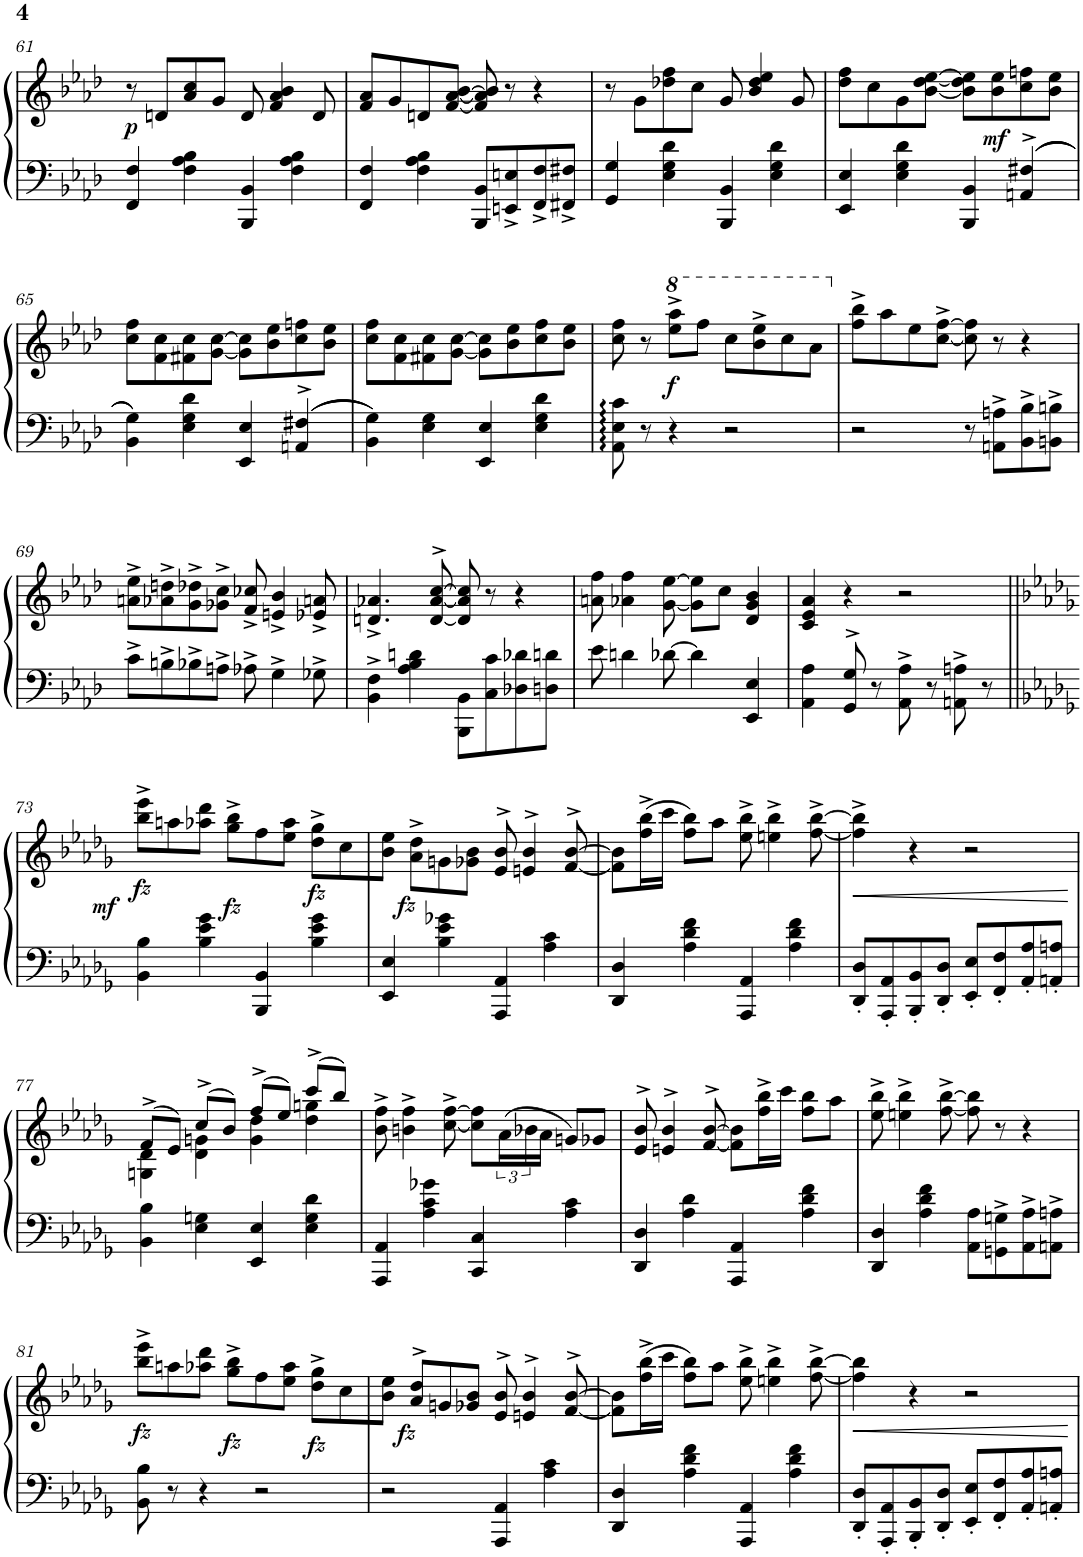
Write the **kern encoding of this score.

**kern	**kern	**dynam
*part1	*part1	*part1
*staff2	*staff1	*staff1/2
*I"Piano	*	*
*I'Pno.	*	*
!!LO:PB:g=z
*clefF4	*clefG2	*
*k[b-e-a-d-]	*k[b-e-a-d-]	*
*M2/2	*M2/2	*
*met(c|)	*met(c|)	*
=61	=61	=61
!	!	!LO:DY:b
4FF/ 4F/	8r	p
.	8dn/L	.
4F\ 4A-\ 4B-\	8a-/ 8cc/	.
.	8g/J	.
4BBB-/ 4BB-/	8d/	.
.	4f/ 4a-/ 4b-/	.
4F\ 4A-\ 4B-\	.	.
.	8d/	.
=62	=62	=62
4FF/ 4F/	8f/ 8a-/L	.
.	8g/	.
4F\ 4A-\ 4B-\	8dn/	.
.	[8f/ [8a-/ [8b-/J	.
8BBB-/ 8BB-/L	8f/] 8a-/] 8b-/]	.
8EEn/^ 8En/^	8r	.
8FF/^ 8F/^	4r	.
8FF#X/^ 8F#X/^J	.	.
=63	=63	=63
4GG/ 4G/	8r	.
.	8g\L	.
4E-\ 4G\ 4d-\	8dd-X\ 8ff\	.
.	8cc\J	.
4BBB-/ 4BB-/	8g/	.
.	4b-/ 4dd-/ 4ee-/	.
4E-\ 4G\ 4d-\	.	.
.	8g/	.
=64	=64	=64
4EE-/ 4E-/	8dd-\ 8ff\L	.
.	8cc\	.
4E-\ 4G\ 4d-\	8g\	.
.	[8b-\ [8dd-\ [8ee-\J	.
4BBB-/ 4BB-/	8b-\] 8dd-\] 8ee-\]L	.
!	!	!LO:DY:b
.	8b-\ 8ee-\	mf
4AAn/^> 4F#X/^>	8cc\ 8ffn\	.
.	8b-\ 8ee-\J	.
!!LO:LB:g=z
=65	=65	=65
4BB-\ 4G\	8cc\ 8ff\L	.
.	8f\ 8cc\	.
4E-\ 4G\ 4d-\	8f#X\ 8cc\	.
.	[8g\ [8cc\J	.
4EE-/ 4E-/	8g\] 8cc\]L	.
.	8b-\ 8ee-\	.
4AAn/^> 4F#X/^>	8cc\ 8ffn\	.
.	8b-\ 8ee-\J	.
=66	=66	=66
4BB-\ 4G\	8cc\ 8ff\L	.
.	8f\ 8cc\	.
4E-\ 4G\	8f#X\ 8cc\	.
.	[8g\ [8cc\J	.
4EE-/ 4E-/	8g\] 8cc\]L	.
.	8b-\ 8ee-\	.
4E-\ 4G\ 4d-\	8cc\ 8ff\	.
.	8b-\ 8ee-\J	.
=67	=67	=67
8AA-\ 8E-\ 8c\	8cc\ 8ff\	.
8r	8r	.
*	*8va	*
!	!	!LO:DY:b
4r	8eee-\^ 8aaa-\^L	f
.	8fff\J	.
2r	8ccc\L	.
.	8bb-\^ 8eee-\^	.
.	8ccc\	.
.	8aa-\J	.
=68	=68	=68
*	*X8va	*
2r	8ff\^ 8bb-\^L	.
.	8aa-\	.
.	8ee-\	.
.	[8cc\^ [8ff\^J	.
8r	8cc\] 8ff\]	.
8AAn\^ 8An\^L	8r	.
8BB-\^ 8B-\^	4r	.
8BBn\^ 8Bn\^J	.	.
!!LO:LB:g=z
=69	=69	=69
8c^\L	8an\^> 8ee-\^>L	.
8Bn^\	8a-X\^> 8ddn\^>	.
8B-X^\	8g\^> 8dd-X\^>	.
8An^\J	8g-X\^> 8cc\^>J	.
8A-X^\	8f/^ 8cc-X/^	.
4G^\	4en/^ 4b-/^	.
8G-X^\	8e-X/^ 8an/^	.
=70	=70	=70
4BB-\^ 4F\^	4.dn/^ 4.a-X/^	.
4A-\ 4B-\ 4dn\	.	.
.	[8d/^> [8a-/^> [8cc/^>	.
8BBB-\ 8BB-\L	8d/] 8a-/] 8cc/]	.
8C\ 8c\	8r	.
8D-X\ 8d-X\	4r	.
8Dn\ 8dn\J	.	.
=71	=71	=71
8e-\	8an\ 8ff\	.
4dn\	4a-X\ 4ff\	.
[8d-X\	[8g\ [8ee-\	.
4d-\]	8g\] 8ee-\]L	.
.	8cc\J	.
4EE-/ 4E-/	4d-/ 4g/ 4b-/	.
=72	=72	=72
4AA-\ 4A-\	4c/ 4e-/ 4a-/	.
8GG/^> 8G/^>	4r	.
8r	.	.
8AA-\^ 8A-\^	2r	.
8r	.	.
8AAn\^ 8An\^	.	.
8r	.	.
!!LO:LB:g=z
=73||	=73||	=73||
*k[b-e-a-d-g-]	*k[b-e-a-d-g-]	*
!	!	!LO:DY:b
!	!	!LO:DY:n=1:b
4BB-\ 4B-\	8bb-\^ 8eee-\^L	mf fz
.	8aan\	.
4B-\ 4e-\ 4g-\	8aa-X\ 8ddd-\J	.
!	!	!LO:DY:n=2:b
.	8gg-\^ 8bb-\^L	fz
4BBB-/ 4BB-/	8ff\	.
.	8ee-\ 8aa-\J	.
!	!	!LO:DY:n=3:b
4B-\ 4e-\ 4g-\	8dd-\^ 8gg-\^L	fz
.	8cc\	.
=74	=74	=74
4EE-/ 4E-/	8b-\ 8ee-\J	.
!	!	!LO:DY:b
.	8a-\^> 8dd-\^>L	fz
4B-\ 4e-\ 4g-X\	8gn\	.
.	8g-X\ 8b-\J	.
4AAA-/ 4AA-/	8e-/^> 8b-/^>	.
.	4en/^> 4b-/^>	.
4A-\ 4c\	.	.
.	[8f/^> [8b-/^>	.
=75	=75	=75
4DD-/ 4D-/	8f\] 8b-\]L	.
.	(16ff\^ 16bb-\^L	.
.	16ccc\JJ	.
4A-\ 4d-\ 4f\	8ff\ 8bb-\L)	.
.	8aa-\J	.
4AAA-/ 4AA-/	8ee-\^ 8bb-\^	.
.	4een\^ 4bb-\^	.
4A-\ 4d-\ 4f\	.	.
.	[8ff\^ [8bb-\^	.
=76	=76	=76
!	!	!LO:HP:b
8DD-/' 8D-/'L	4ff\]^ 4bb-\]^	<
8AAA-/' 8AA-/'	.	.
8BBB-/' 8BB-/'	4r	.
8DD-/' 8D-/'J	.	.
8EE-/' 8E-/'L	2r	.
8FF/' 8F/'	.	.
8AA-/' 8A-/'	.	.
8AAn/' 8An/'J	.	.
.	.	[
!!LO:LB:g=z
=77	=77	=77
*	*^	*
4BB-\ 4B-\	(8f^/L	4Gn\ 4d-\	.
.	8e-/J)	.	.
4E-\ 4Gn\	(8cc^/L	4d-\ 4gn\	.
.	8b-/J)	.	.
4EE-/ 4E-/	(8ff^/L	4g\ 4dd-\	.
.	8ee-/J)	.	.
4E-\ 4G\ 4d-\	(8ccc^/L	4dd-\ 4ggn\	.
.	8bb-/J)	.	.
*	*v	*v	*
=78	=78	=78
4AAA-/ 4AA-/	8b-\^> 8ff\^>	.
.	4bn\^> 4ff\^>	.
4A-\ 4c\ 4g-X\	.	.
.	[8cc\^> [8ff\^>	.
4CC/ 4C/	8cc\] 8ff\]L	.
.	(24a-\L	.
.	24b-X\	.
.	24a-\JJ	.
4A-\ 4c\	8gn/L)	.
.	8g-X/J	.
=79	=79	=79
4DD-/ 4D-/	8e-/^> 8b-/^>	.
.	4en/^> 4b-/^>	.
4A-\ 4d-\	.	.
.	[8f/^> [8b-/^>	.
4AAA-/ 4AA-/	8f\] 8b-\]L	.
.	16ff\^ 16bb-\^L	.
.	16ccc\JJ	.
4A-\ 4d-\ 4f\	8ff\ 8bb-\L	.
.	8aa-\J	.
=80	=80	=80
4DD-/ 4D-/	8ee-\^ 8bb-\^	.
.	4een\^ 4bb-\^	.
4A-\ 4d-\ 4f\	.	.
.	[8ff\^ [8bb-\^	.
8AA-\ 8A-\L	8ff\] 8bb-\]	.
8GGn\^ 8Gn\^	8r	.
8AA-\^ 8A-\^	4r	.
8AAn\^ 8An\^J	.	.
!!LO:LB:g=z
=81	=81	=81
!	!	!LO:DY:b
8BB-\ 8B-\	8bb-\^ 8eee-\^L	fz
8r	8aan\	.
4r	8aa-X\ 8ddd-\J	.
!	!	!LO:DY:b
.	8gg-\^ 8bb-\^L	fz
2r	8ff\	.
.	8ee-\ 8aa-\J	.
!	!	!LO:DY:b
.	8dd-\^ 8gg-\^L	fz
.	8cc\	.
=82	=82	=82
2r	8b-\ 8ee-\J	.
!	!	!LO:DY:b
.	8a-/^> 8dd-/^>L	fz
.	8gn/	.
.	8g-X/ 8b-/J	.
4AAA-/ 4AA-/	8e-/^> 8b-/^>	.
.	4en/^> 4b-/^>	.
4A-\ 4c\	.	.
.	[8f/^> [8b-/^>	.
=83	=83	=83
4DD-/ 4D-/	8f\] 8b-\]L	.
.	(16ff\^ 16bb-\^L	.
.	16ccc\JJ	.
4A-\ 4d-\ 4f\	8ff\ 8bb-\L)	.
.	8aa-\J	.
4AAA-/ 4AA-/	8ee-\^ 8bb-\^	.
.	4een\^ 4bb-\^	.
4A-\ 4d-\ 4f\	.	.
.	[8ff\^ [8bb-\^	.
=84	=84	=84
!	!	!LO:HP:b
8DD-/' 8D-/'L	4ff\] 4bb-\]	<
8AAA-/' 8AA-/'	.	.
8BBB-/' 8BB-/'	4r	.
8DD-/' 8D-/'J	.	.
8EE-/' 8E-/'L	2r	.
8FF/' 8F/'	.	.
8AA-/' 8A-/'	.	.
8AAn/' 8An/'J	.	.
.	.	[
=	=	=
*-	*-	*-
